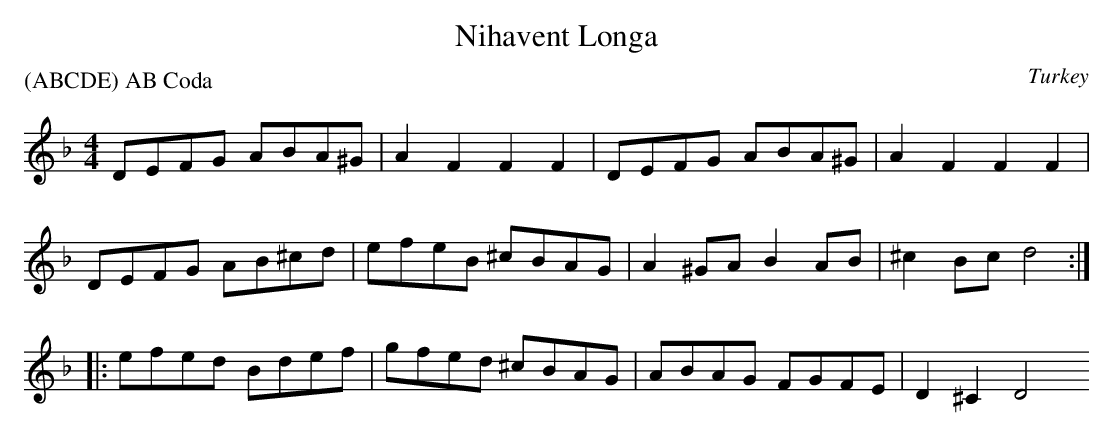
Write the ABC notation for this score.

X:1
T:Nihavent Longa
O:Turkey
M:4/4
P:(ABCDE) AB Coda
K:Dm
DEFG ABA^G|A2F2 F2F2|DEFG ABA^G|A2F2 F2F2|
DEFG AB^cd|efeB ^cBAG|A2^GA B2AB|^c2Bc d4:|
|:efed Bdef|gfed ^cBAG|ABAG FGFE|D2^C2 D4 \
